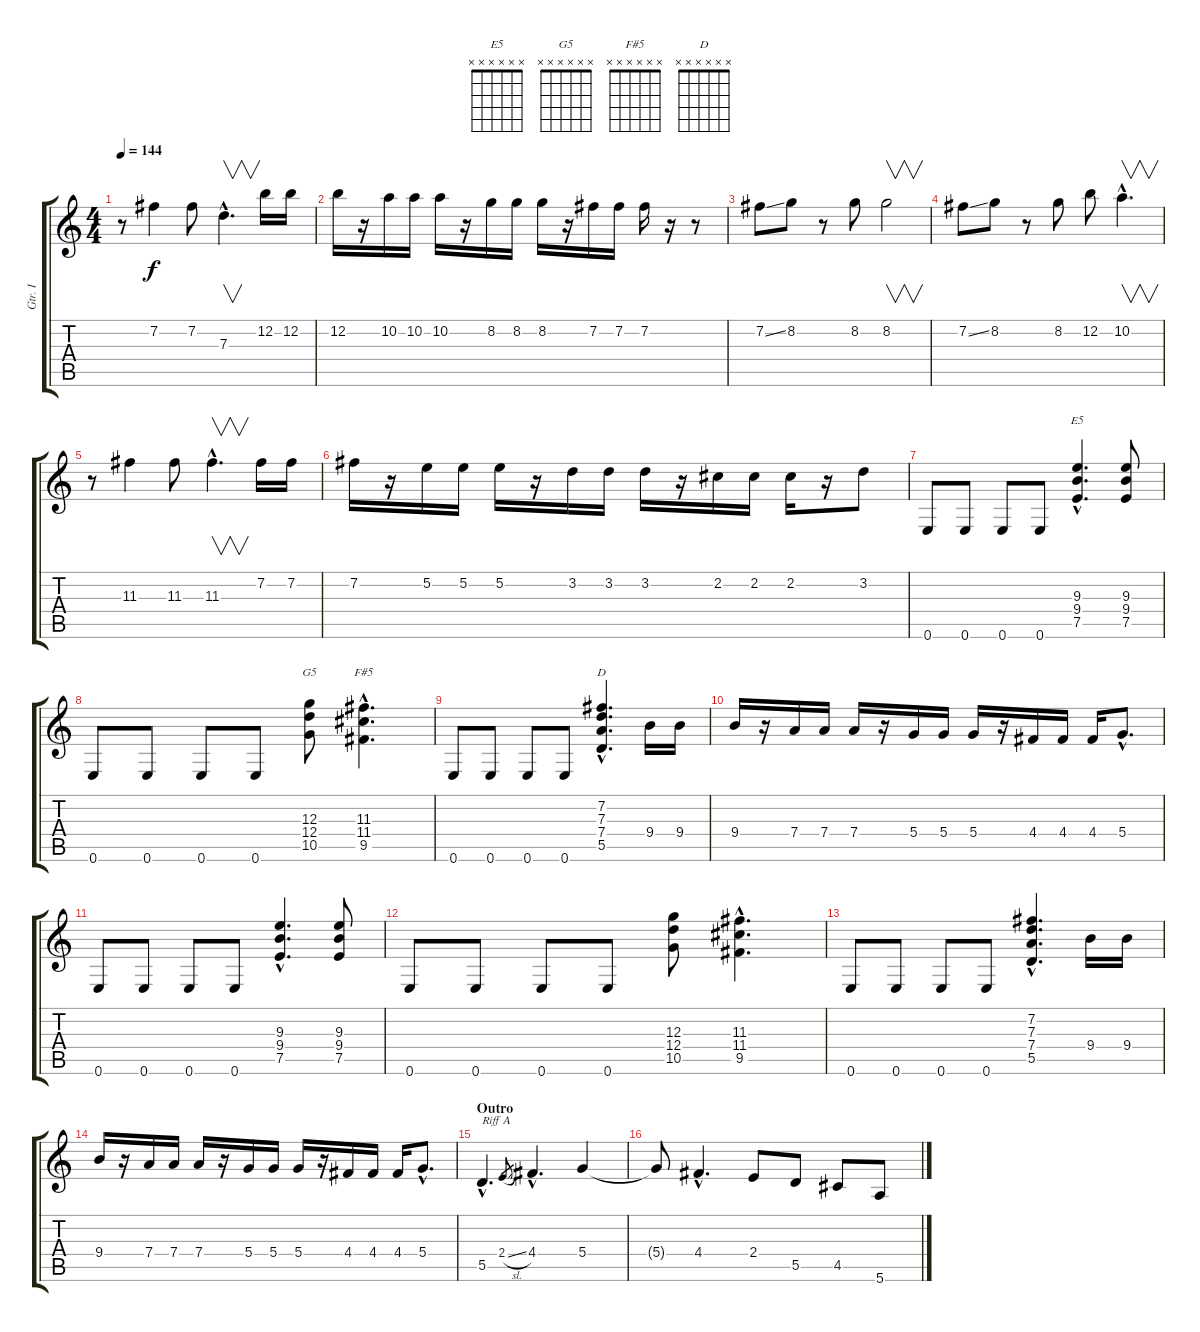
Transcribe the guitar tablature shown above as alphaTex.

\track ("Gtr. I" "Gtr. I") {instrument acousticguitarsteel}
\staff {score tabs}
\tuning (E4 B3 G3 D3 A2 E2) {hide}
\chord ("E5" x x x x x x) {firstfret 0}
\chord ("G5" x x x x x x) {firstfret 0}
\chord ("F#5" x x x x x x) {firstfret 0}
\chord ("D" x x x x x x) {firstfret 0}
\ts (4 4)
\tempo 144
\clef g2
\ks c
r.8{dy f} 7.2.4 7.2.8 7.3{hac}.4{v d} 12.2.16 12.2.16 |
12.2.16 r.16 10.2.16 10.2.16 10.2.16 r.16 8.2.16 8.2.16 8.2.16 r.16 7.2.16 7.2.16 7.2.16 r.16 r.8 |
7.2{ss}.8 8.2.8 r.8 8.2.8 8.2.2{v} |
7.2{ss}.8 8.2.8 r.8 8.2.8 12.2.8 10.2{hac}.4{v d} |
r.8 11.3.4 11.3.8 11.3{hac}.4{v d} 7.2.16 7.2.16 |
7.2.16 r.16 5.2.16 5.2.16 5.2.16 r.16 3.2.16 3.2.16 3.2.16 r.16 2.2.16 2.2.16 2.2.16 r.16 3.2.8 |
0.6.8 0.6.8 0.6.8 0.6.8 (9.3{hac} 9.4{hac} 7.5{hac}).4{d ch "E5"} (9.3 9.4 7.5).8 |
0.6.8 0.6.8 0.6.8 0.6.8 (12.3 12.4 10.5).8{ch "G5"} (11.3{hac} 11.4{hac} 9.5{hac}).4{d ch "F#5"} |
0.6.8 0.6.8 0.6.8 0.6.8 (7.2{hac} 7.3{hac} 7.4{hac} 5.5{hac}).4{d ch "D"} 9.4.16 9.4.16 |
9.4.16 r.16 7.4.16 7.4.16 7.4.16 r.16 5.4.16 5.4.16 5.4.16 r.16 4.4.16 4.4.16 4.4.16 5.4{hac}.8{d} |
0.6.8 0.6.8 0.6.8 0.6.8 (9.3{hac} 9.4{hac} 7.5{hac}).4{d} (9.3 9.4 7.5).8 |
0.6.8 0.6.8 0.6.8 0.6.8 (12.3 12.4 10.5).8 (11.3{hac} 11.4{hac} 9.5{hac}).4{d} |
0.6.8 0.6.8 0.6.8 0.6.8 (7.2{hac} 7.3{hac} 7.4{hac} 5.5{hac}).4{d} 9.4.16 9.4.16 |
9.4.16 r.16 7.4.16 7.4.16 7.4.16 r.16 5.4.16 5.4.16 5.4.16 r.16 4.4.16 4.4.16 4.4.16 5.4{hac}.8{d} |
\section ("" "Outro")
5.5{hac}.4{d txt "Riff A"} 2.4{sl}.8{gr} 4.4{hac}.4{d} 5.4.4 |
5.4{t}.8 4.4{hac}.4{d} 2.4.8 5.5.8 4.5.8 5.6.8
